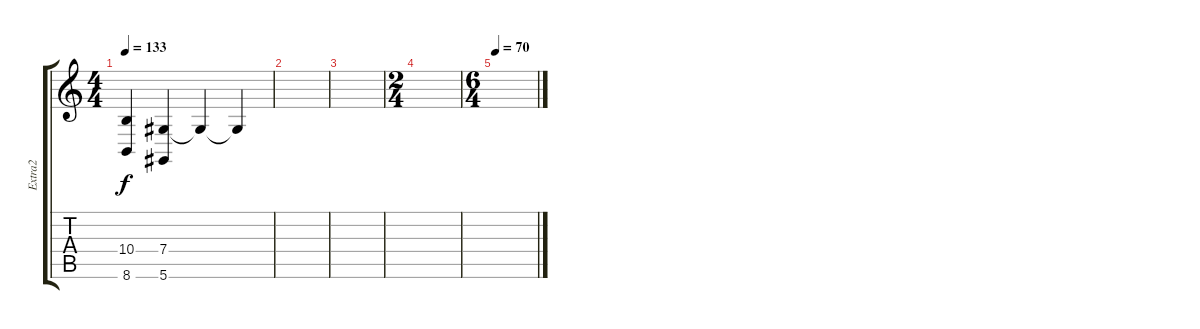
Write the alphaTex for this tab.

\track ("Extra2" "Extra2") {instrument synthstrings1}
\staff {score tabs}
\tuning (Eb4 Bb3 Gb3 Db3 Ab2 Eb2) {hide}
\ts (4 4)
\tempo 133
\clef g2
\ks c
(10.4 8.6).4{dy f} (7.4 5.6).4 7.4{t}.4 7.4{t}.4 |
|
|
\ts (2 4)
|
\ts (6 4)
\tempo 70
